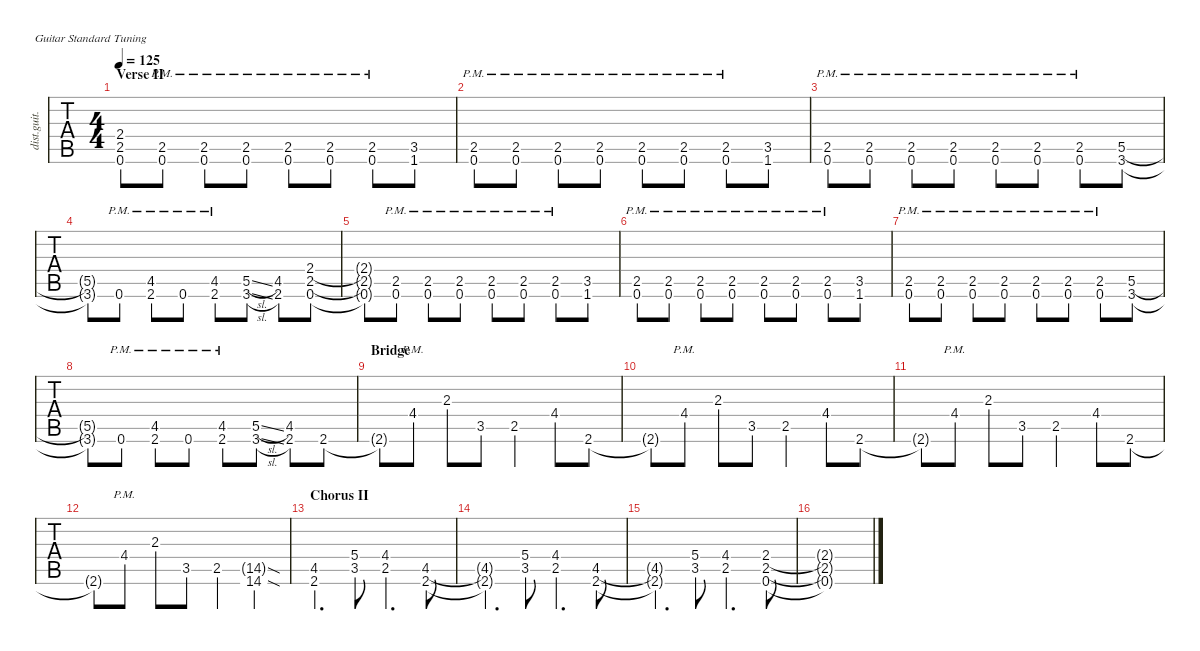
\defaultSystemsLayout 4
\hideDynamics
\bracketExtendMode nobrackets
\track ("Rhythm Guitar 1 (James)" "dist.guit.") {defaultSystemsLayout 4 multiBarRest instrument distortionguitar}
\staff {tabs}
\tuning (E4 B3 G3 D3 A2 E2)
\ts (4 4)
\section ("" "Verse II")
\tempo 125
\clef g2
\ks c
(0.6{t} 2.5{t} 2.4{t}).8{dy mf} (0.6{pm} 2.5{pm}).8 (0.6{pm} 2.5{pm}).8 (0.6{pm} 2.5{pm}).8 (0.6{pm} 2.5{pm}).8 (0.6{pm} 2.5{pm}).8 (0.6{pm} 2.5{pm}).8 (1.6 3.5).8 |
(0.6{pm} 2.5{pm}).8 (0.6{pm} 2.5{pm}).8 (0.6{pm} 2.5{pm}).8 (0.6{pm} 2.5{pm}).8 (0.6{pm} 2.5{pm}).8 (0.6{pm} 2.5{pm}).8 (0.6{pm} 2.5{pm}).8 (1.6 3.5).8 |
(0.6{pm} 2.5{pm}).8 (0.6{pm} 2.5{pm}).8 (0.6{pm} 2.5{pm}).8 (0.6{pm} 2.5{pm}).8 (0.6{pm} 2.5{pm}).8 (0.6{pm} 2.5{pm}).8 (0.6{pm} 2.5{pm}).8 (3.6 5.5).8 |
(5.5{t} 3.6{t}).8 0.6{pm}.8 (2.6{pm acc #} 4.5{pm acc #}).8 0.6{pm}.8 (2.6{pm acc #} 4.5{pm acc #}).8 (3.6{sl} 5.5{sl}).8 (2.6{acc #} 4.5{acc #}).8 (0.6 2.5 2.4).8 |
(0.6{t} 2.5{t} 2.4{t}).8 (0.6{pm} 2.5{pm}).8 (0.6{pm} 2.5{pm}).8 (0.6{pm} 2.5{pm}).8 (0.6{pm} 2.5{pm}).8 (0.6{pm} 2.5{pm}).8 (0.6{pm} 2.5{pm}).8 (1.6 3.5).8 |
(0.6{pm} 2.5{pm}).8 (0.6{pm} 2.5{pm}).8 (0.6{pm} 2.5{pm}).8 (0.6{pm} 2.5{pm}).8 (0.6{pm} 2.5{pm}).8 (0.6{pm} 2.5{pm}).8 (0.6{pm} 2.5{pm}).8 (1.6 3.5).8 |
(0.6{pm} 2.5{pm}).8 (0.6{pm} 2.5{pm}).8 (0.6{pm} 2.5{pm}).8 (0.6{pm} 2.5{pm}).8 (0.6{pm} 2.5{pm}).8 (0.6{pm} 2.5{pm}).8 (0.6{pm} 2.5{pm}).8 (3.6 5.5).8 |
(5.5{t} 3.6{t}).8 0.6{pm}.8 (2.6{pm acc #} 4.5{pm acc #}).8 0.6{pm}.8 (2.6{pm acc #} 4.5{pm acc #}).8 (3.6{sl} 5.5{sl}).8 (2.6{acc #} 4.5{acc #}).8 2.6{acc #}.8 |
\section ("" "Bridge")
2.6{t acc #}.8 4.4{pm acc #}.8 2.3.8 3.5.8 2.5.4 4.4{acc #}.8 2.6{acc #}.8 |
2.6{t acc #}.8 4.4{pm acc #}.8 2.3.8 3.5.8 2.5.4 4.4{acc #}.8 2.6{acc #}.8 |
2.6{t acc #}.8 4.4{pm acc #}.8 2.3.8 3.5.8 2.5.4 4.4{acc #}.8 2.6{acc #}.8 |
2.6{t acc #}.8 4.4{pm acc #}.8 2.3.8 3.5.8 2.5.4 (14.6{sod acc #} 14.5{sod g}).4 |
\section ("" "Chorus II")
(2.6{acc #} 4.5{acc #}).4{d} (3.5 5.4).8 (2.5 4.4{acc #}).4{d} (2.6{acc #} 4.5{acc #}).8 |
(2.6{t acc #} 4.5{t acc #}).4{d} (3.5 5.4).8 (2.5 4.4{acc #}).4{d} (2.6{acc #} 4.5{acc #}).8 |
(2.6{t acc #} 4.5{t acc #}).4{d} (3.5 5.4).8 (2.5 4.4{acc #}).4{d} (0.6 2.5 2.4).8 |
(2.4{t} 2.5{t} 0.6{t}).1
